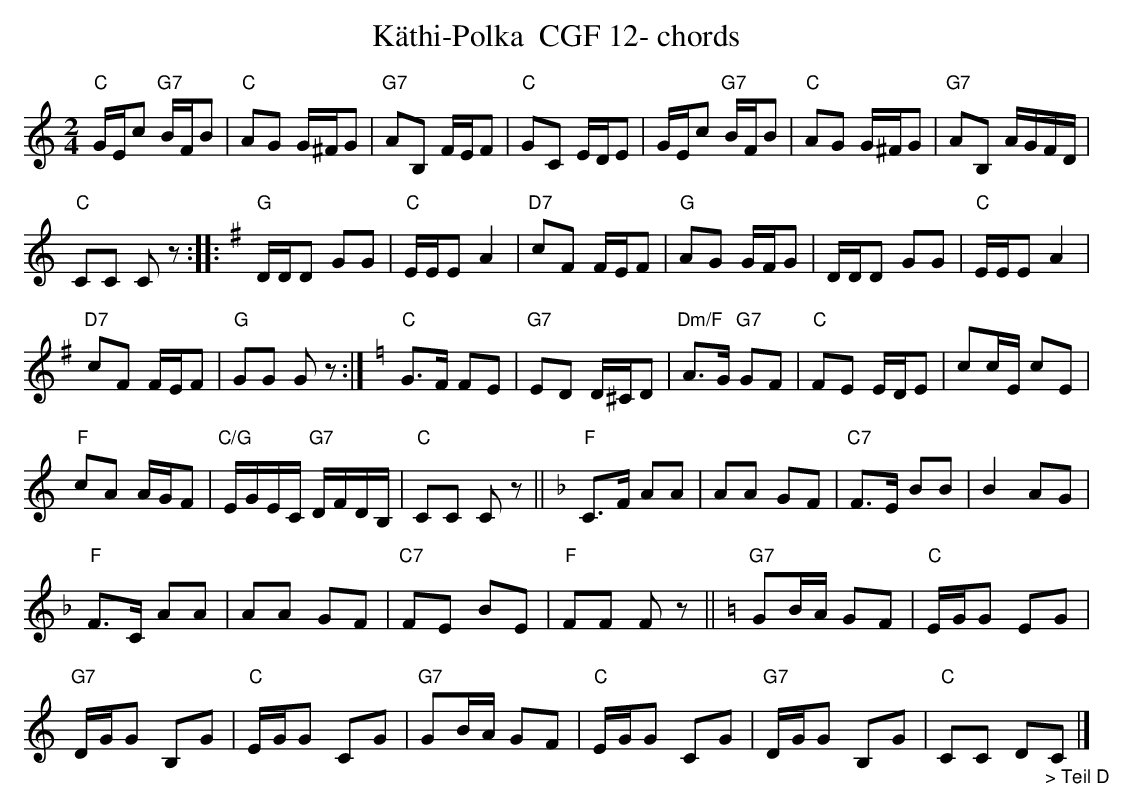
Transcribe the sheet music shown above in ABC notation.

X:1
T:K\"athi-Polka  CGF 12- chords
M:2/4
L:1/16
K:Cmaj%%MIDI gchordon
"C"GEc2 "G7"BFB2 | "C"A2G2 G^FG2 | "G7"A2B,2 FEF2 | "C"G2C2 EDE2 | GEc2 "G7"BFB2 | "C"A2G2 G^FG2 | "G7"A2B,2 AGFD |
"C"C2C2 C2z2 :: [K:Gmaj] "G"DDD2 G2G2 | "C"EEE2 A4 | "D7"c2F2 FEF2 | "G"A2G2 GFG2 | DDD2 G2G2 | "C"EEE2 A4 |
"D7"c2F2 FEF2 | "G"G2G2 G2z2 :| [K:Cmaj] "C"G3F F2E2 | "G7"E2D2 D^CD2 | "Dm/F"A3G "G7"G2F2 | "C"F2E2 EDE2 | c2cE c2E2 |
"F"c2A2 AGF2 | "C/G"EGEC "G7"DFDB, | "C"C2C2 C2z2 || [K:Fmaj] "F"C3F A2A2 | A2A2 G2F2 | "C7"F3E B2B2 | B4A2G2 |
"F"F3C A2A2 | A2A2 G2F2 | "C7"F2E2 B2E2 | "F"F2F2 F2z2 || [K:Cmaj] "G7"G2BA G2F2 | "C"EGG2 E2G2 |
"G7"DGG2 B,2G2 | "C"EGG2 C2G2 | "G7"G2BA G2F2 | "C"EGG2 C2G2 | "G7"DGG2 B,2G2 | "C"C2C2 D2"_> Teil D"C2 |]
